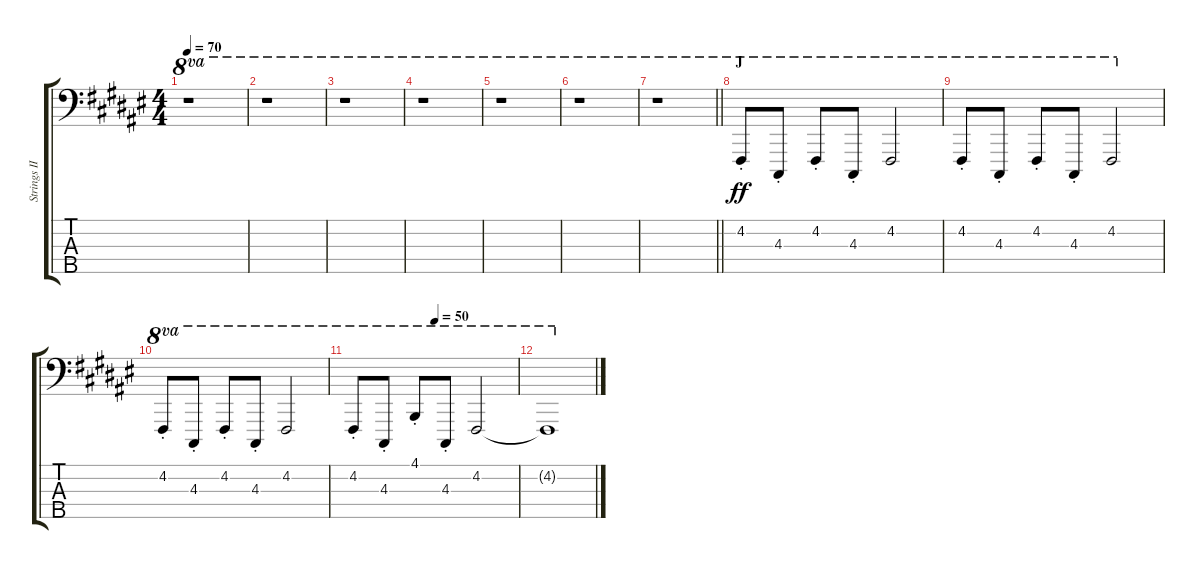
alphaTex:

\track ("Strings II" "Strings II") {instrument stringensemble1}
\staff {score tabs}
\tuning (G2 D2 A1 E1 B0) {hide}
\ts (4 4)
\tempo 70
\clef f4
\ks f#
r.1{ot 8va dy ff} |
r.1{ot 8va} |
r.1{ot 8va} |
r.1{ot 8va} |
r.1{ot 8va} |
r.1{ot 8va} |
\barLineRight lightlight
r.1{ot 8va} |
\section ("" "J")
4.2{st}.8{ot 8va} 4.3{st}.8{ot 8va} 4.2{st}.8{ot 8va} 4.3{st}.8{ot 8va} 4.2.2{ot 8va} |
4.2{st}.8{ot 8va} 4.3{st}.8{ot 8va} 4.2{st}.8{ot 8va} 4.3{st}.8{ot 8va} 4.2.2{ot 8va} |
4.2{st}.8{ot 8va} 4.3{st}.8{ot 8va} 4.2{st}.8{ot 8va} 4.3{st}.8{ot 8va} 4.2.2{ot 8va} |
\tempo (50 0.5)
4.2{st}.8{ot 8va} 4.3{st}.8{ot 8va} 4.1{st}.8{ot 8va} 4.3{st}.8{ot 8va} 4.2.2{ot 8va} |
4.2{t}.1{ot 8va}
